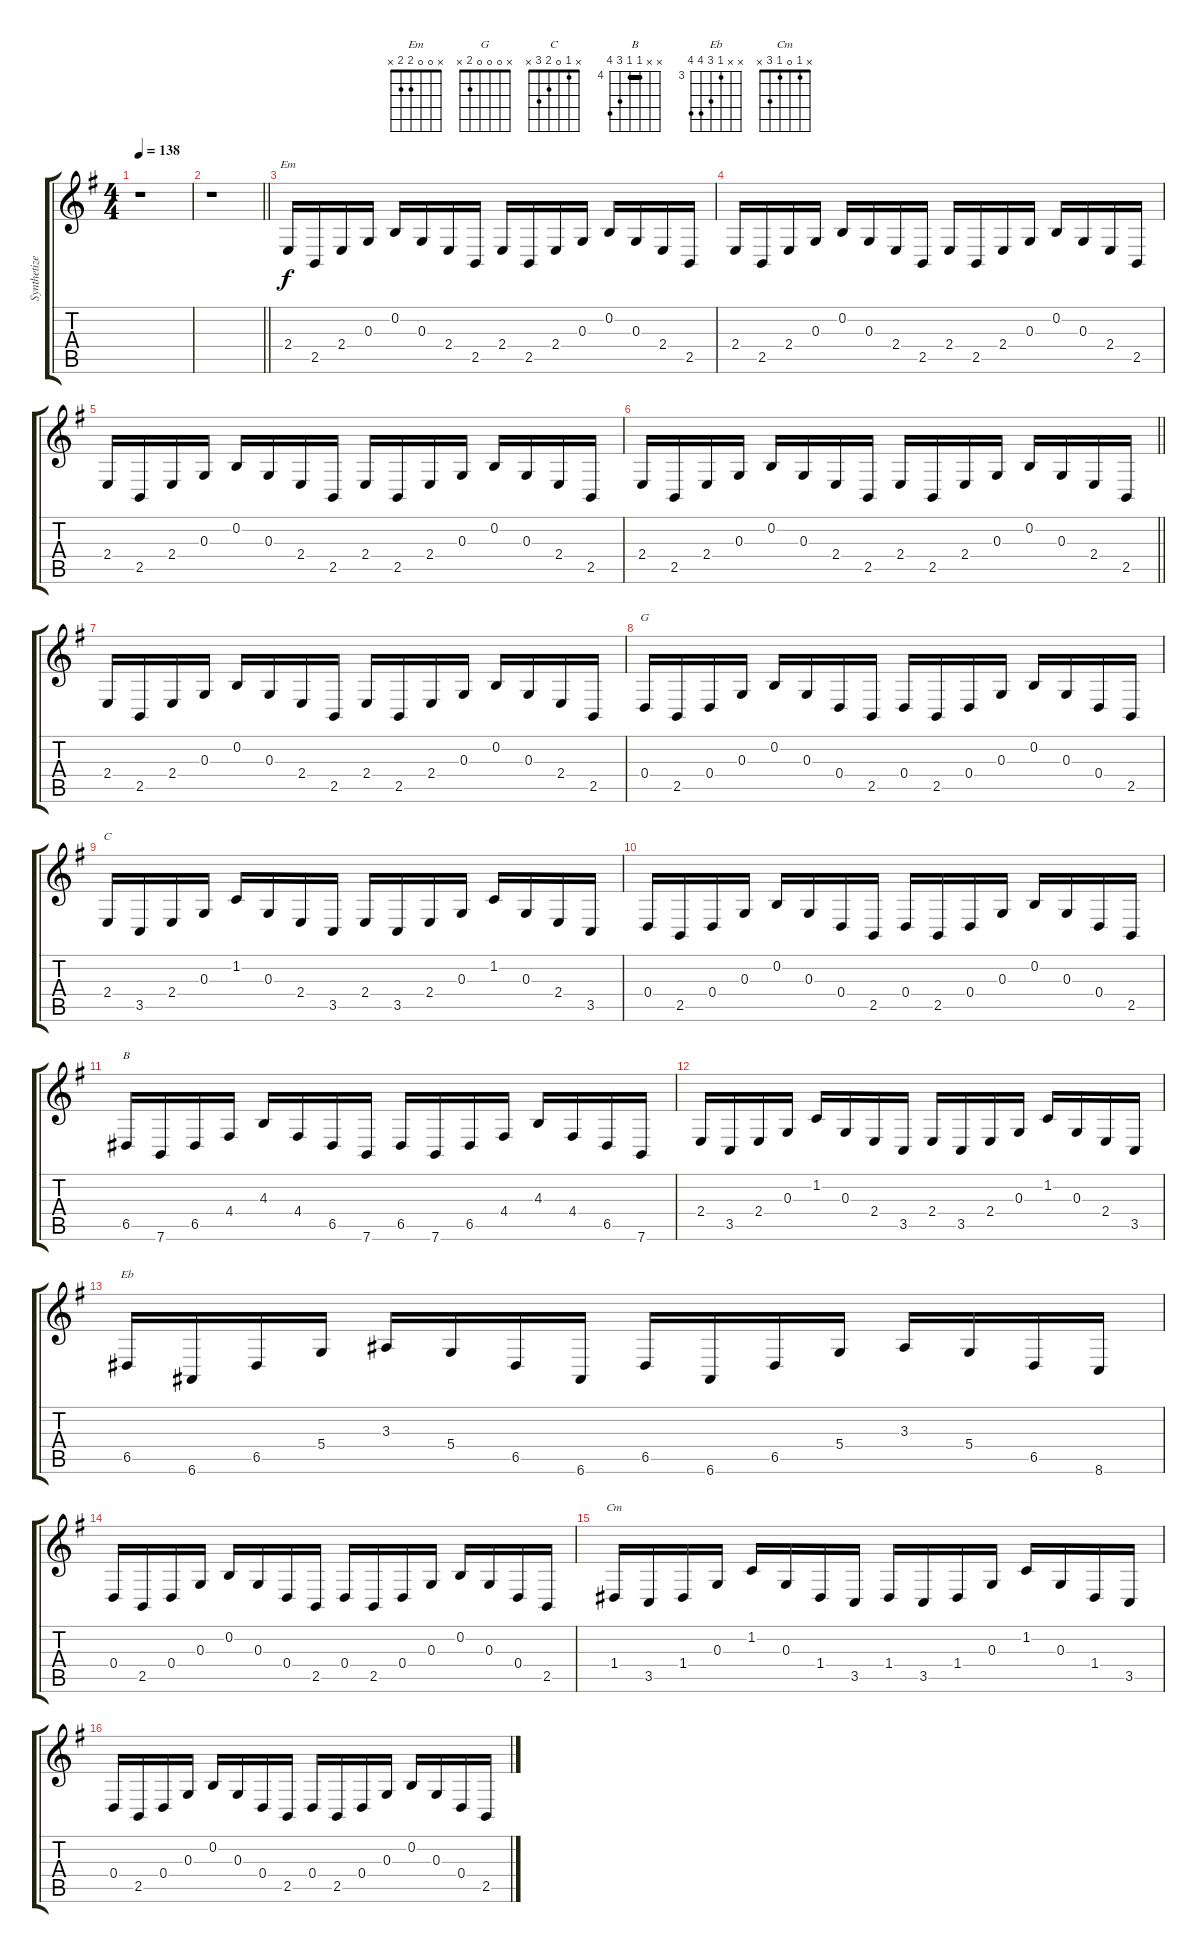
\track ("Synthetizer 1" "Synthetize") {instrument lead2sawtooth}
\staff {score tabs}
\tuning (E4 B3 G3 D3 A2 E2) {hide}
\chord ("Em" x 0 0 2 2 x)
\chord ("G" x 0 0 0 2 x)
\chord ("C" x 1 0 2 3 x)
\chord ("B" x x 4 4 6 7) {firstfret 4 barre 4}
\chord ("Eb" x x 3 5 6 6) {firstfret 3}
\chord ("Cm" x 1 0 1 3 x)
\ts (4 4)
\tempo 138
\clef g2
\ks eminor
r.1{dy f} |
\barLineRight lightlight
\ks g
r.1 |
\section ("" "")
2.4.16{ch "Em"} 2.5.16 2.4.16 0.3.16 0.2.16 0.3.16 2.4.16 2.5.16 2.4.16 2.5.16 2.4.16 0.3.16 0.2.16 0.3.16 2.4.16 2.5.16 |
2.4.16 2.5.16 2.4.16 0.3.16 0.2.16 0.3.16 2.4.16 2.5.16 2.4.16 2.5.16 2.4.16 0.3.16 0.2.16 0.3.16 2.4.16 2.5.16 |
2.4.16 2.5.16 2.4.16 0.3.16 0.2.16 0.3.16 2.4.16 2.5.16 2.4.16 2.5.16 2.4.16 0.3.16 0.2.16 0.3.16 2.4.16 2.5.16 |
\barLineRight lightlight
2.4.16 2.5.16 2.4.16 0.3.16 0.2.16 0.3.16 2.4.16 2.5.16 2.4.16 2.5.16 2.4.16 0.3.16 0.2.16 0.3.16 2.4.16 2.5.16 |
\section ("" "")
2.4.16 2.5.16 2.4.16 0.3.16 0.2.16 0.3.16 2.4.16 2.5.16 2.4.16 2.5.16 2.4.16 0.3.16 0.2.16 0.3.16 2.4.16 2.5.16 |
0.4.16{ch "G"} 2.5.16 0.4.16 0.3.16 0.2.16 0.3.16 0.4.16 2.5.16 0.4.16 2.5.16 0.4.16 0.3.16 0.2.16 0.3.16 0.4.16 2.5.16 |
2.4.16{ch "C"} 3.5.16 2.4.16 0.3.16 1.2.16 0.3.16 2.4.16 3.5.16 2.4.16 3.5.16 2.4.16 0.3.16 1.2.16 0.3.16 2.4.16 3.5.16 |
0.4.16 2.5.16 0.4.16 0.3.16 0.2.16 0.3.16 0.4.16 2.5.16 0.4.16 2.5.16 0.4.16 0.3.16 0.2.16 0.3.16 0.4.16 2.5.16 |
6.5.16{ch "B"} 7.6.16 6.5.16 4.4.16 4.3.16 4.4.16 6.5.16 7.6.16 6.5.16 7.6.16 6.5.16 4.4.16 4.3.16 4.4.16 6.5.16 7.6.16 |
2.4.16 3.5.16 2.4.16 0.3.16 1.2.16 0.3.16 2.4.16 3.5.16 2.4.16 3.5.16 2.4.16 0.3.16 1.2.16 0.3.16 2.4.16 3.5.16 |
6.5.16{ch "Eb"} 6.6.16 6.5.16 5.4.16 3.3.16 5.4.16 6.5.16 6.6.16 6.5.16 6.6.16 6.5.16 5.4.16 3.3.16 5.4.16 6.5.16 8.6.16 |
0.4.16 2.5.16 0.4.16 0.3.16 0.2.16 0.3.16 0.4.16 2.5.16 0.4.16 2.5.16 0.4.16 0.3.16 0.2.16 0.3.16 0.4.16 2.5.16 |
1.4.16{ch "Cm"} 3.5.16 1.4.16 0.3.16 1.2.16 0.3.16 1.4.16 3.5.16 1.4.16 3.5.16 1.4.16 0.3.16 1.2.16 0.3.16 1.4.16 3.5.16 |
0.4.16 2.5.16 0.4.16 0.3.16 0.2.16 0.3.16 0.4.16 2.5.16 0.4.16 2.5.16 0.4.16 0.3.16 0.2.16 0.3.16 0.4.16 2.5.16
